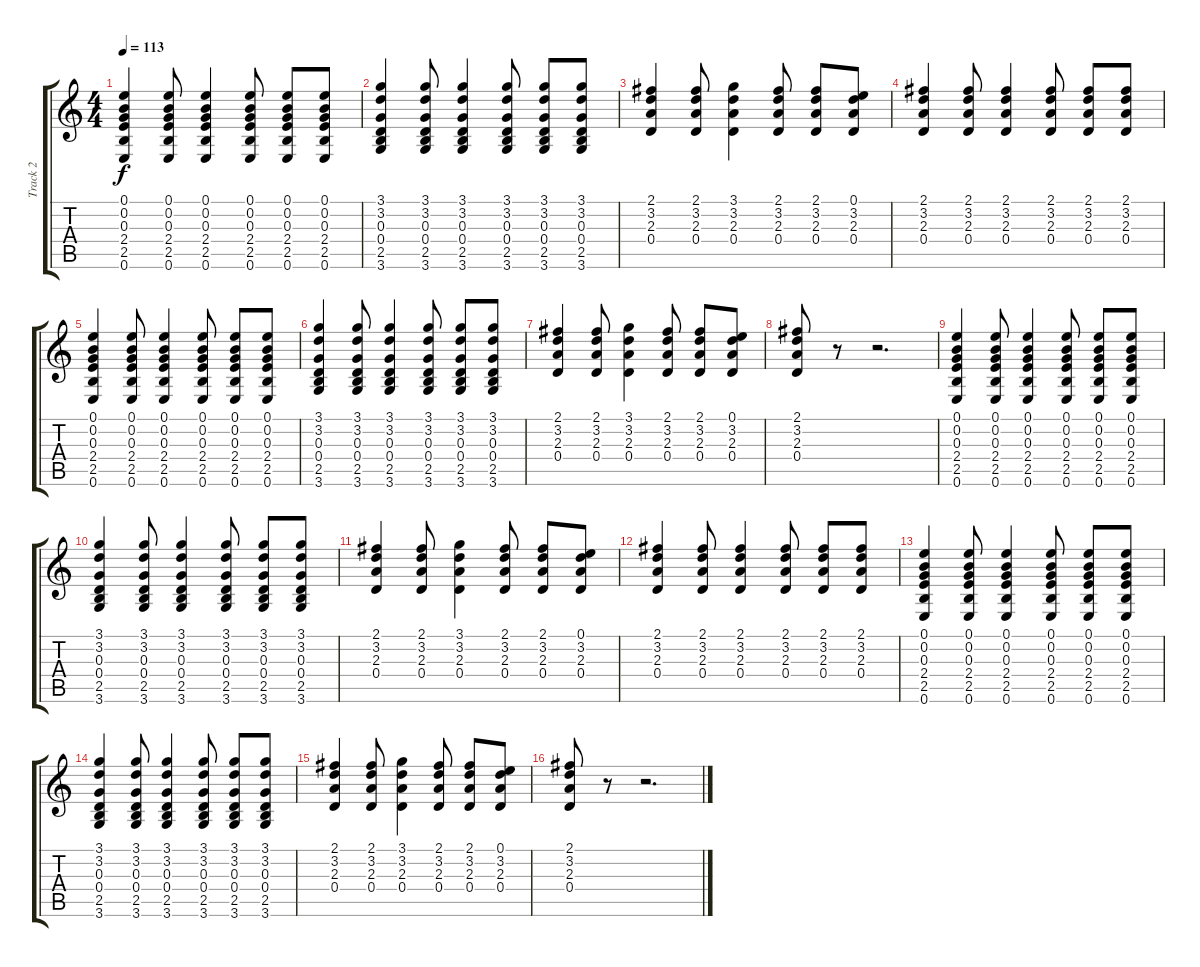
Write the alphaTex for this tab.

\track ("Track 2" "Track 2") {instrument acousticguitarnylon}
\staff {score tabs}
\tuning (E4 B3 G3 D3 A2 E2) {hide}
\ts (4 4)
\tempo 113
\clef g2
\ks c
(0.1 0.2 0.3 2.4 2.5 0.6).4{dy f instrument acousticguitarnylon} (0.1 0.2 0.3 2.4 2.5 0.6).8 (0.1 0.2 0.3 2.4 2.5 0.6).4 (0.1 0.2 0.3 2.4 2.5 0.6).8 (0.1 0.2 0.3 2.4 2.5 0.6).8 (0.1 0.2 0.3 2.4 2.5 0.6).8 |
(3.1 3.2 0.3 0.4 2.5 3.6).4 (3.1 3.2 0.3 0.4 2.5 3.6).8 (3.1 3.2 0.3 0.4 2.5 3.6).4 (3.1 3.2 0.3 0.4 2.5 3.6).8 (3.1 3.2 0.3 0.4 2.5 3.6).8 (3.1 3.2 0.3 0.4 2.5 3.6).8 |
(2.1 3.2 2.3 0.4).4 (2.1 3.2 2.3 0.4).8 (3.1 3.2 2.3 0.4).4 (2.1 3.2 2.3 0.4).8 (2.1 3.2 2.3 0.4).8 (0.1 3.2 2.3 0.4).8 |
(2.1 3.2 2.3 0.4).4 (2.1 3.2 2.3 0.4).8 (2.1 3.2 2.3 0.4).4 (2.1 3.2 2.3 0.4).8 (2.1 3.2 2.3 0.4).8 (2.1 3.2 2.3 0.4).8 |
(0.1 0.2 0.3 2.4 2.5 0.6).4 (0.1 0.2 0.3 2.4 2.5 0.6).8 (0.1 0.2 0.3 2.4 2.5 0.6).4 (0.1 0.2 0.3 2.4 2.5 0.6).8 (0.1 0.2 0.3 2.4 2.5 0.6).8 (0.1 0.2 0.3 2.4 2.5 0.6).8 |
(3.1 3.2 0.3 0.4 2.5 3.6).4 (3.1 3.2 0.3 0.4 2.5 3.6).8 (3.1 3.2 0.3 0.4 2.5 3.6).4 (3.1 3.2 0.3 0.4 2.5 3.6).8 (3.1 3.2 0.3 0.4 2.5 3.6).8 (3.1 3.2 0.3 0.4 2.5 3.6).8 |
(2.1 3.2 2.3 0.4).4 (2.1 3.2 2.3 0.4).8 (3.1 3.2 2.3 0.4).4 (2.1 3.2 2.3 0.4).8 (2.1 3.2 2.3 0.4).8 (0.1 3.2 2.3 0.4).8 |
(2.1 3.2 2.3 0.4).8 r.8 r.2{d} |
(0.1 0.2 0.3 2.4 2.5 0.6).4 (0.1 0.2 0.3 2.4 2.5 0.6).8 (0.1 0.2 0.3 2.4 2.5 0.6).4 (0.1 0.2 0.3 2.4 2.5 0.6).8 (0.1 0.2 0.3 2.4 2.5 0.6).8 (0.1 0.2 0.3 2.4 2.5 0.6).8 |
(3.1 3.2 0.3 0.4 2.5 3.6).4 (3.1 3.2 0.3 0.4 2.5 3.6).8 (3.1 3.2 0.3 0.4 2.5 3.6).4 (3.1 3.2 0.3 0.4 2.5 3.6).8 (3.1 3.2 0.3 0.4 2.5 3.6).8 (3.1 3.2 0.3 0.4 2.5 3.6).8 |
(2.1 3.2 2.3 0.4).4 (2.1 3.2 2.3 0.4).8 (3.1 3.2 2.3 0.4).4 (2.1 3.2 2.3 0.4).8 (2.1 3.2 2.3 0.4).8 (0.1 3.2 2.3 0.4).8 |
(2.1 3.2 2.3 0.4).4 (2.1 3.2 2.3 0.4).8 (2.1 3.2 2.3 0.4).4 (2.1 3.2 2.3 0.4).8 (2.1 3.2 2.3 0.4).8 (2.1 3.2 2.3 0.4).8 |
(0.1 0.2 0.3 2.4 2.5 0.6).4 (0.1 0.2 0.3 2.4 2.5 0.6).8 (0.1 0.2 0.3 2.4 2.5 0.6).4 (0.1 0.2 0.3 2.4 2.5 0.6).8 (0.1 0.2 0.3 2.4 2.5 0.6).8 (0.1 0.2 0.3 2.4 2.5 0.6).8 |
(3.1 3.2 0.3 0.4 2.5 3.6).4 (3.1 3.2 0.3 0.4 2.5 3.6).8 (3.1 3.2 0.3 0.4 2.5 3.6).4 (3.1 3.2 0.3 0.4 2.5 3.6).8 (3.1 3.2 0.3 0.4 2.5 3.6).8 (3.1 3.2 0.3 0.4 2.5 3.6).8 |
(2.1 3.2 2.3 0.4).4 (2.1 3.2 2.3 0.4).8 (3.1 3.2 2.3 0.4).4 (2.1 3.2 2.3 0.4).8 (2.1 3.2 2.3 0.4).8 (0.1 3.2 2.3 0.4).8 |
(2.1 3.2 2.3 0.4).8 r.8 r.2{d}
